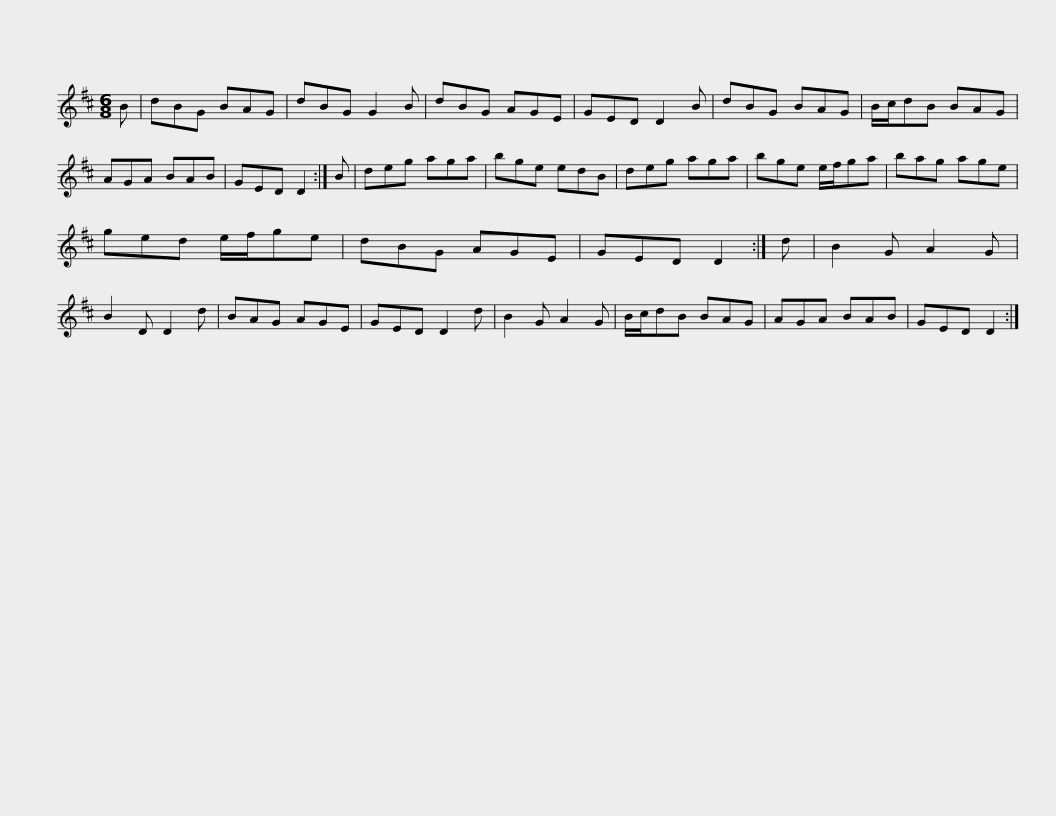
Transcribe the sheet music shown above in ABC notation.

X:1
L:1/8
M:6/8
I:linebreak $
K:D
V:1 treble
V:1
 B | dBG BAG | dBG G2 B | dBG AGE | GED D2 B | %5
 dBG BAG | B/c/dB BAG | AGA BAB |$ GED D2 :| B | %10
 deg aga | bge edB | deg aga | bge e/f/ga | bag age |$ %15
 ged e/f/ge | dBG AGE | GED D2 :| d | B2 G A2 G | %20
 B2 D D2 d | BAG AGE | GED D2 d |$ B2 G A2 G | B/c/dB BAG | %25
 AGA BAB | GED D2 :| %27
